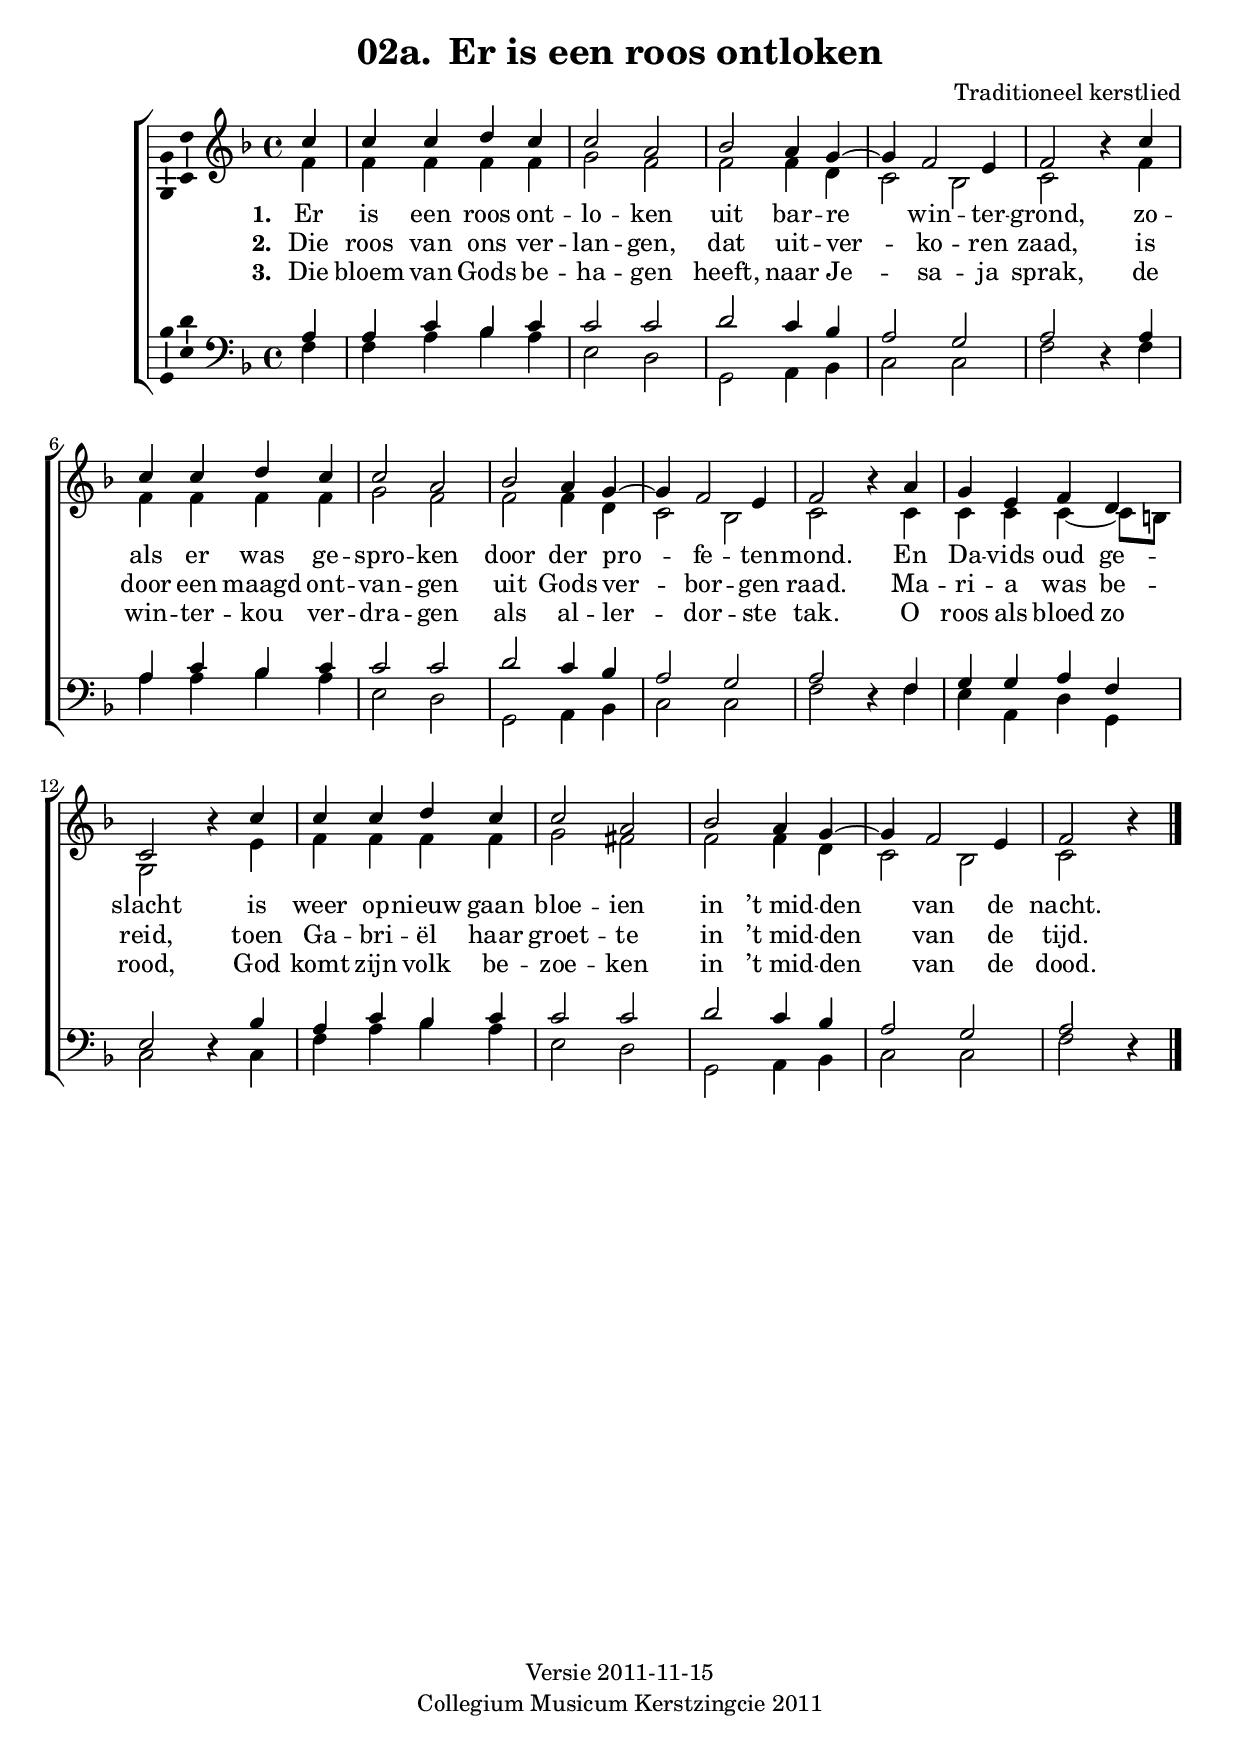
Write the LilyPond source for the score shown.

% vim: set fileformat=dos:
\version "2.12.3"

% vim: set fileformat=dos:
\version "2.12.3"

soprano = {
  \clef "treble" 
  \key f \major 
  \time 4/4 
  \partial 4 c''4 | % 1
  c''4 c''4 d''4 c''4 | % 2
  c''2 a'2 | % 3
  bes'2 a'4 g'4 ~ | % 4
  g'4 f'2 e'4 | % 5
  f'2 b'4\rest c''4 | % 6
  c''4 c''4 d''4 c''4 | % 7
  c''2 a'2 | % 8
  bes'2 a'4 g'4 ~ | % 9
  g'4 f'2 e'4 | \barNumberCheck #10
  f'2 b'4\rest a'4 | % 11
  g'4 e'4 f'4 d'4 | % 12
  c'2 b'4\rest c''4 | % 13
  c''4 c''4 d''4 c''4 | % 14
  c''2 a'2 | % 15
  bes'2 a'4 g'4 ~ | % 16
  g'4 f'2 e'4 | % 17
  f'2 b'4\rest
  \bar "|."
}

alto = {
  \clef "treble" 
  \key f \major 
  \time 4/4 
  \partial 4 f'4 | % 1
  f'4 f'4 f'4 f'4 | % 2
  g'2 f'2 | % 3
  f'2 f'4 d'4 | % 4
  c'2 bes2 | % 5
  c'2 s4 f'4 | % 6
  f'4 f'4 f'4 f'4 | % 7
  g'2 f'2 | % 8
  f'2 f'4 d'4 | % 9
  c'2 bes2 | \barNumberCheck #10
  c'2 s4 c'4 | % 11
  c'4 c'4 c'4 ~ c'8 [ b8 ] | % 12
  g2 s4 e'4 | % 13
  f'4 f'4 f'4 f'4 | % 14
  g'2 fis'2 | % 15
  f'2 f'4 d'4 | % 16
  c'2 bes2 | % 17
  c'2 s4 
}

tenor = {
  \clef "bass" 
  \key f \major 
  \time 4/4 
  \partial 4 a4 | % 1
  a4 c'4 bes4 c'4 | % 2
  c'2 c'2 | % 3
  d'2 c'4 bes4 | % 4
  a2 g2 | % 5
  a2 d4\rest a4 | % 6
  a4 c'4 bes4 c'4 | % 7
  c'2 c'2 | % 8
  d'2 c'4 bes4 | % 9
  a2 g2 | \barNumberCheck #10
  a2 d4\rest f4 | % 11
  g4 g4 a4 f4 | % 12
  e2 d4\rest bes4 | % 13
  a4 c'4 bes4 c'4 | % 14
  c'2 c'2 | % 15
  d'2 c'4 bes4 | % 16
  a2 g2 | % 17
  a2 d4\rest 
}

bass = {
  \clef "bass" 
  \key f \major 
  \time 4/4 
  \partial 4 f4 | % 1
  f4 a4 bes4 a4 | % 2
  e2 d2 | % 3
  g,2 a,4 bes,4 | % 4
  c2 c2 | % 5
  f2 s4 f4 | % 6
  a4 a4 bes4 a4 | % 7
  e2 d2 | % 8
  g,2 a,4 bes,4 | % 9
  c2 c2 | \barNumberCheck #10
  f2 s4 f4 | % 11
  e4 a,4 d4 g,4 | % 12
  c2 s4 c4 | % 13
  f4 a4 bes4 a4 | % 14
  e2 d2 | % 15
  g,2 a,4 bes,4 | % 16
  c2 c2 | % 17
  f2 s4 
}

verseOneNL = \lyricmode {
  \set stanza = "1. "
  Er is een roos ont -- lo -- ken 
  uit bar -- re win -- ter -- grond, 
  zo -- als er was ge -- spro -- ken 
  door der pro -- fe -- ten -- mond. 
  En Da -- vids oud ge -- slacht 
  is weer op -- nieuw gaan bloe -- ien 
  in "’t mid" -- den van de nacht. 
}

verseTwoNL = \lyricmode {
  \set stanza = "2. "
  Die roos van ons ver -- lan -- gen, 
  dat uit -- ver -- ko -- ren zaad, 
  is door een maagd ont -- van -- gen 
  uit Gods ver -- bor -- gen raad. 
  Ma -- ri -- a was be -- reid, 
  toen Ga -- bri -- "ël" haar groet -- te 
  in "’t mid" -- den van de tijd. 
}

verseThreeNL = \lyricmode {
  \set stanza = "3. "
  Die bloem van Gods be -- ha -- gen 
  heeft, naar Je -- sa -- ja sprak, 
  de win -- ter -- kou ver -- dra -- gen 
  als al -- ler -- dor -- ste tak. 
  O roos als bloed zo rood, 
  God komt zijn volk be -- zoe -- ken 
  in "’t mid" -- den van de dood. 
}

verseOneDE = \lyricmode {
  \set stanza = "1. "
  Es ist ein Ros ent -- sprung -- en
  aus ei -- ner Wur -- zel zart,
  wie uns die Al -- ten sung -- en,
  von Jes -- se kam die Art
  und hat ein Blüm -- lein bracht
  mit -- ten im kal -- ten Win -- ter,
  wohl zu der hal -- ben Nacht.
}

verseTwoDE = \lyricmode {
  \set stanza = "2. "
  Das Rös -- lein das ich mei -- ne,
  da -- von Je -- sa -- ia sagt,
  Ma -- ri -- a ist’s, die Rei -- ne,
  die uns das Blüm -- lein bracht. 
  Aus Got -- tes ew’ -- gem Rat
  hat sie ein Kind ge -- bo -- ren,
  und blieb ein rei -- ne Magd.
}

verseThreeDE = \lyricmode {
  \set stanza = "3. "
  Das Blü -- me -- lein so klei -- ne,
  das duf -- tet uns so süß,
  mit sei -- nem hel -- len Schei -- ne
  ver -- treibt’s die Fin -- ster -- nis:
  Wahr’ Mensch und wah -- rer Gott,
  hilft uns aus al -- lem Lei -- de,
  ret -- tet von Sünd’ und Tod.
}

verseFourDE = \lyricmode {
  \set stanza = "4. "
  O Je -- su, bis zum Schei -- den
  aus die -- sem Ja -- mer -- thal,
  laß dein Hilf uns ge -- lei -- ten
  hin in den Freu -- den -- saal,
  in dei -- nes Va -- ters Reich,
  da wir dich e -- wig lo -- ben:
  o Gott, uns das ver -- leih’!
}


nummer = "02a. "

\header {
  title = \markup { \nummer "Er is een roos ontloken" }
  composer = "Traditioneel kerstlied"
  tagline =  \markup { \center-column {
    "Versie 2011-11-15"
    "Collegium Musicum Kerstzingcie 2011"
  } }
}

\score {
  \new ChoirStaff <<
    \new Staff = "upper" <<
      \clef "treble"
      \new Voice = "vSoprano" { 
        \override Ambitus #'X-offset = #2.0
        \voiceOne \soprano 
      }
      \new Voice = "vAlto" { \voiceTwo \alto }
    >>

    \new Lyrics \lyricsto "vSoprano" \verseOneNL
    \new Lyrics \lyricsto "vSoprano" \verseTwoNL
    \new Lyrics \lyricsto "vSoprano" \verseThreeNL

    \new Staff = "lower" <<
      \clef "bass"
      \new Voice = "vTenor" { 
        \override Ambitus #'X-offset = #2.0
        \voiceOne \tenor 
      }
      \new Voice = "vBass" { \voiceTwo \bass }
    >>
  >>
  \layout { 
    % We can haz ambitus to display pitch range?
    \context { \Voice 
      \consists "Ambitus_engraver"
    }
  }
}
